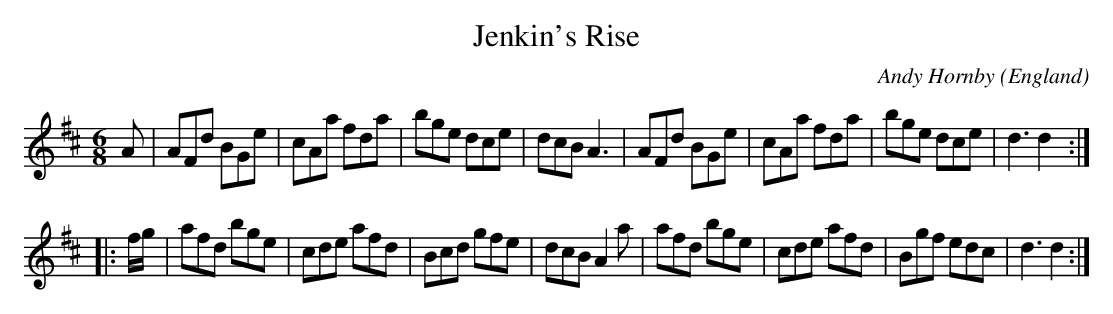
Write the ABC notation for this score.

X:1
T:Jenkin's Rise
C:Andy Hornby
M:6/8
O:England
K:D
A|\
AFd BGe|cAa fda|bge dce|dcB A3|\
AFd BGe|cAa fda|bge dce|d3 d2:|
|:f/g/|\
afd bge|cde afd|Bcd gfe|dcB A2a|\
afd bge|cde afd|Bgf edc|d3 d2:|
